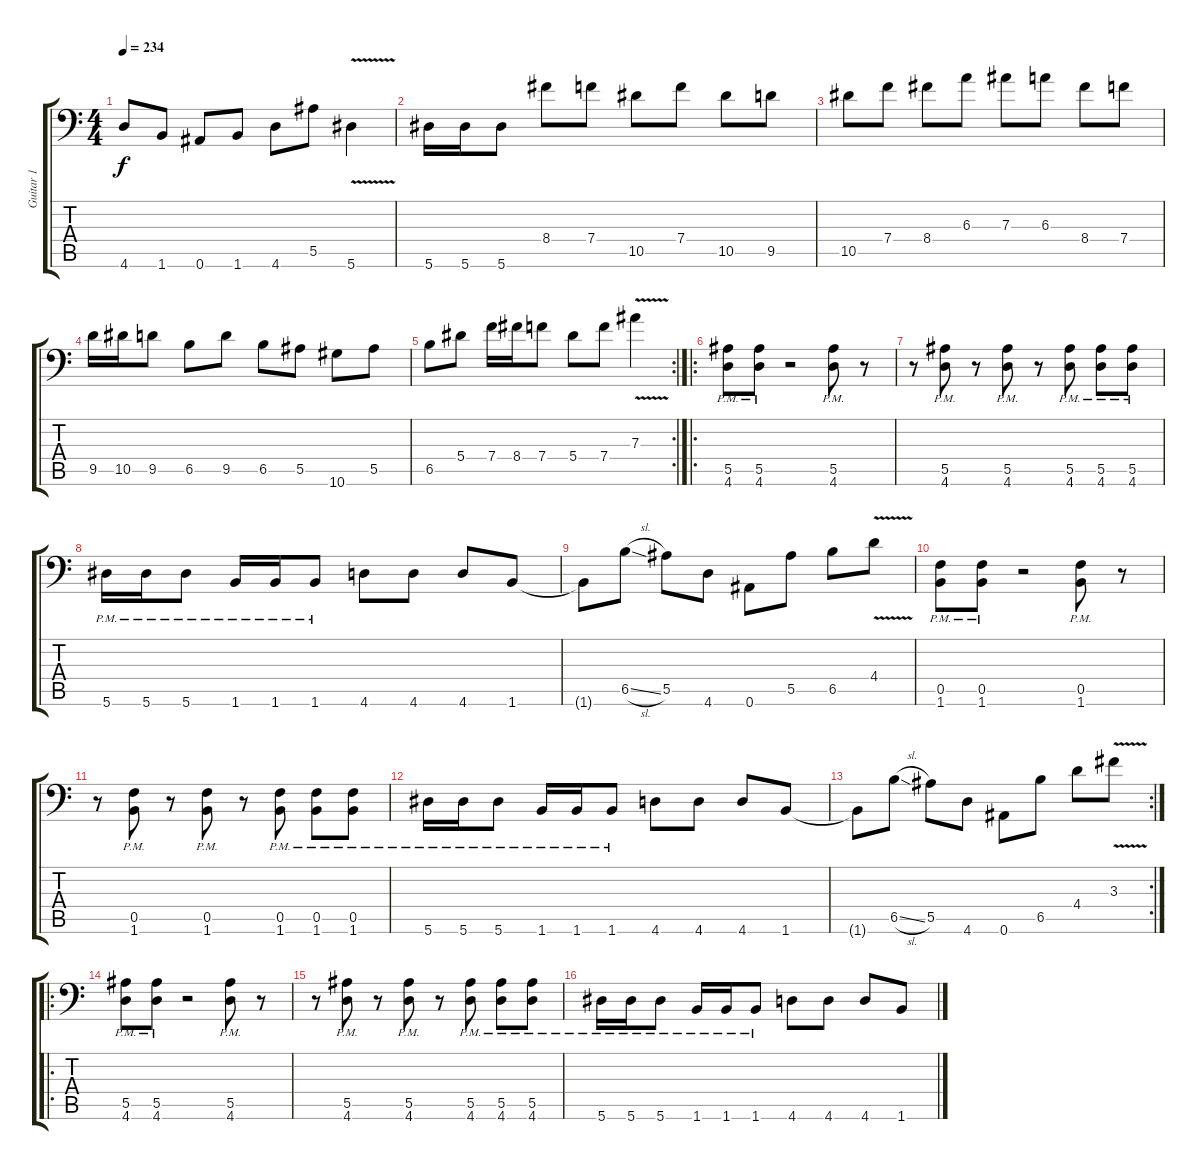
\track ("Guitar 1" "Guitar 1") {instrument distortionguitar}
\staff {score tabs}
\tuning (C4 G3 Eb3 Bb2 F2 Bb1) {hide}
\ts (4 4)
\tempo 234
\clef f4
\ks c
4.6.8{dy f} 1.6.8 0.6.8 1.6.8 4.6.8 5.5.8 5.6{v}.4 |
5.6.16 5.6.16 5.6.8 8.4.8 7.4.8 10.5.8 7.4.8 10.5.8 9.5.8 |
10.5.8 7.4.8 8.4.8 6.3.8 7.3.8 6.3.8 8.4.8 7.4.8 |
9.5.16 10.5.16 9.5.8 6.5.8 9.5.8 6.5.8 5.5.8 10.6.8 5.5.8 |
\rc 2
6.5.8 5.4.8 7.4.16 8.4.16 7.4.8 5.4.8 7.4.8 7.3{v}.4 |
\ro
(5.5{pm} 4.6{pm}).8 (5.5{pm} 4.6{pm}).8 r.2 (5.5{pm} 4.6{pm}).8 r.8 |
r.8 (5.5{pm} 4.6{pm}).8 r.8 (5.5{pm} 4.6{pm}).8 r.8 (5.5{pm} 4.6{pm}).8 (5.5{pm} 4.6{pm}).8 (5.5{pm} 4.6{pm}).8 |
5.6{pm}.16 5.6{pm}.16 5.6{pm}.8 1.6{pm}.16 1.6{pm}.16 1.6{pm}.8 4.6.8 4.6.8 4.6.8 1.6.8 |
1.6{t}.8 6.5{sl}.8 5.5.8 4.6.8 0.6.8 5.5.8 6.5.8 4.4{v}.8 |
(0.5{pm} 1.6{pm}).8 (0.5{pm} 1.6{pm}).8 r.2 (0.5{pm} 1.6{pm}).8 r.8 |
r.8 (0.5{pm} 1.6{pm}).8 r.8 (0.5{pm} 1.6{pm}).8 r.8 (0.5{pm} 1.6{pm}).8 (0.5{pm} 1.6{pm}).8 (0.5{pm} 1.6{pm}).8 |
5.6{pm}.16 5.6{pm}.16 5.6{pm}.8 1.6{pm}.16 1.6{pm}.16 1.6{pm}.8 4.6.8 4.6.8 4.6.8 1.6.8 |
\rc 2
1.6{t}.8 6.5{sl}.8 5.5.8 4.6.8 0.6.8 6.5.8 4.4.8 3.3{v}.8 |
\ro
(5.5{pm} 4.6{pm}).8 (5.5{pm} 4.6{pm}).8 r.2 (5.5{pm} 4.6{pm}).8 r.8 |
r.8 (5.5{pm} 4.6{pm}).8 r.8 (5.5{pm} 4.6{pm}).8 r.8 (5.5{pm} 4.6{pm}).8 (5.5{pm} 4.6{pm}).8 (5.5{pm} 4.6{pm}).8 |
5.6{pm}.16 5.6{pm}.16 5.6{pm}.8 1.6{pm}.16 1.6{pm}.16 1.6{pm}.8 4.6.8 4.6.8 4.6.8 1.6.8
